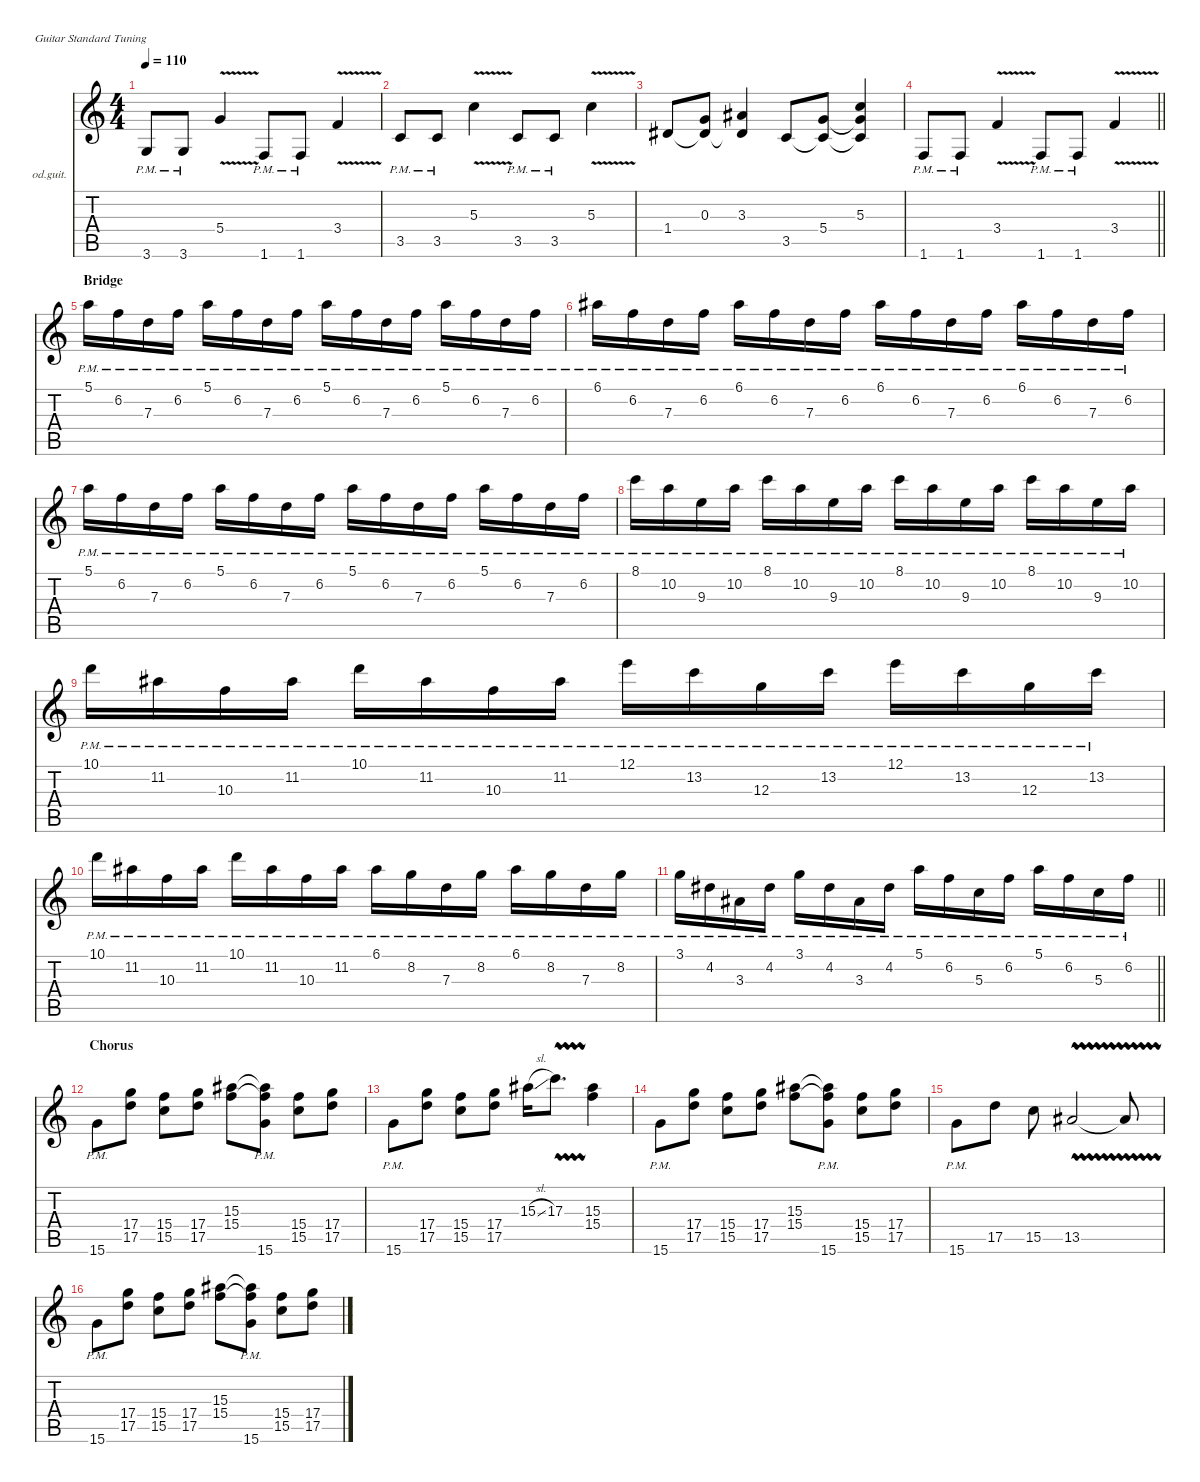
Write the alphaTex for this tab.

\defaultSystemsLayout 4
\hideDynamics
\bracketExtendMode nobrackets
\firstSystemTrackNameOrientation horizontal
\otherSystemsTrackNameOrientation horizontal
\track ("Gitar 1" "od.guit.") {instrument overdrivenguitar}
\staff {score tabs}
\tuning (E4 B3 G3 D3 A2 E2)
\ts (4 4)
\tempo 110
\clef g2
\ks c
3.6{pm}.8{dy f} 3.6{pm}.8 5.4{v}.4 1.6{pm}.8 1.6{pm}.8 3.4{v}.4 |
3.5{pm}.8 3.5{pm}.8 5.3{v}.4 3.5{pm}.8 3.5{pm}.8 5.3{v}.4 |
1.4.8 (0.3 1.4{t}).8 (3.3 1.4{t}).4 3.5.8 (5.4 3.5{t}).8 (5.3 5.4{t} 3.5{t}).4 |
\barLineRight lightlight
1.6{pm}.8 1.6{pm}.8 3.4{v}.4 1.6{pm}.8 1.6{pm}.8 3.4{v}.4 |
\section ("" "Bridge")
5.1{pm}.16 6.2{pm}.16 7.3{pm}.16 6.2{pm}.16 5.1{pm}.16 6.2{pm}.16 7.3{pm}.16 6.2{pm}.16 5.1{pm}.16 6.2{pm}.16 7.3{pm}.16 6.2{pm}.16 5.1{pm}.16 6.2{pm}.16 7.3{pm}.16 6.2{pm}.16 |
6.1{pm}.16 6.2{pm}.16 7.3{pm}.16 6.2{pm}.16 6.1{pm}.16 6.2{pm}.16 7.3{pm}.16 6.2{pm}.16 6.1{pm}.16 6.2{pm}.16 7.3{pm}.16 6.2{pm}.16 6.1{pm}.16 6.2{pm}.16 7.3{pm}.16 6.2{pm}.16 |
5.1{pm}.16 6.2{pm}.16 7.3{pm}.16 6.2{pm}.16 5.1{pm}.16 6.2{pm}.16 7.3{pm}.16 6.2{pm}.16 5.1{pm}.16 6.2{pm}.16 7.3{pm}.16 6.2{pm}.16 5.1{pm}.16 6.2{pm}.16 7.3{pm}.16 6.2{pm}.16 |
8.1{pm}.16 10.2{pm}.16 9.3{pm}.16 10.2{pm}.16 8.1{pm}.16 10.2{pm}.16 9.3{pm}.16 10.2{pm}.16 8.1{pm}.16 10.2{pm}.16 9.3{pm}.16 10.2{pm}.16 8.1{pm}.16 10.2{pm}.16 9.3{pm}.16 10.2{pm}.16 |
10.1{pm}.16 11.2{pm}.16 10.3{pm}.16 11.2{pm}.16 10.1{pm}.16 11.2{pm}.16 10.3{pm}.16 11.2{pm}.16 12.1{pm}.16 13.2{pm}.16 12.3{pm}.16 13.2{pm}.16 12.1{pm}.16 13.2{pm}.16 12.3{pm}.16 13.2{pm}.16 |
10.1{pm}.16 11.2{pm}.16 10.3{pm}.16 11.2{pm}.16 10.1{pm}.16 11.2{pm}.16 10.3{pm}.16 11.2{pm}.16 6.1{pm}.16 8.2{pm}.16 7.3{pm}.16 8.2{pm}.16 6.1{pm}.16 8.2{pm}.16 7.3{pm}.16 8.2{pm}.16 |
\barLineRight lightlight
3.1{pm}.16 4.2{pm}.16 3.3{pm}.16 4.2{pm}.16 3.1{pm}.16 4.2{pm}.16 3.3{pm}.16 4.2{pm}.16 5.1{pm}.16 6.2{pm}.16 5.3{pm}.16 6.2{pm}.16 5.1{pm}.16 6.2{pm}.16 5.3{pm}.16 6.2{pm}.16 |
\section ("" "Chorus")
15.6{pm}.8 (17.4 17.5).8 (15.4 15.5).8 (17.4 17.5).8 (15.3 15.4).8 (15.6{pm} 15.3{t} 15.4{t}).8 (15.4 15.5).8 (17.4 17.5).8 |
15.6{pm}.8 (17.4 17.5).8 (15.4 15.5).8 (17.4 17.5).8 15.3{sl}.16 17.3{vw}.8{d} (15.3 15.4).4 |
15.6{pm}.8 (17.4 17.5).8 (15.4 15.5).8 (17.4 17.5).8 (15.3 15.4).8 (15.6{pm} 15.3{t} 15.4{t}).8 (15.4 15.5).8 (17.4 17.5).8 |
15.6{pm}.8 17.5.8 15.5.8 13.5{vw}.2 13.5{t}.8 |
15.6{pm}.8 (17.4 17.5).8 (15.4 15.5).8 (17.4 17.5).8 (15.3 15.4).8 (15.6{pm} 15.3{t} 15.4{t}).8 (15.4 15.5).8 (17.4 17.5).8
